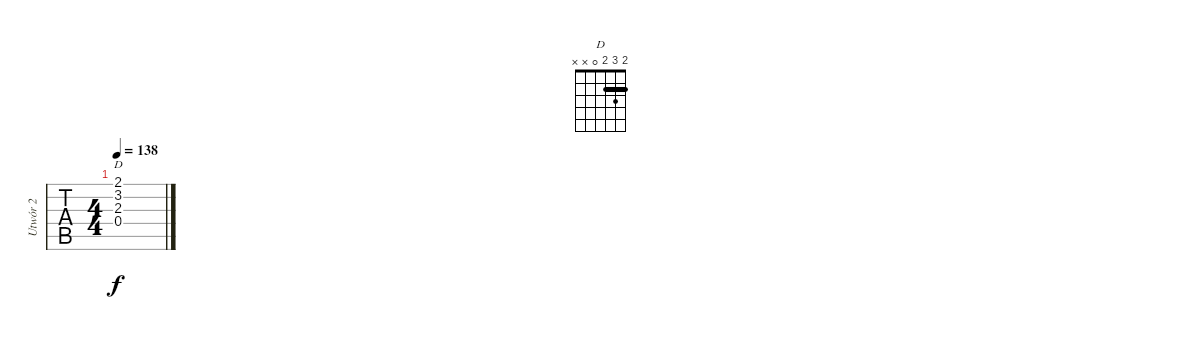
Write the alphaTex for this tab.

\track ("Utwór 2" "Utwór 2") {instrument acousticguitarsteel}
\staff {tabs}
\tuning (E4 B3 G3 D3 A2 E2) {hide}
\chord ("D" 2 3 2 0 x x) {barre 2}
\ts (4 4)
\tempo 138
\clef g2
\ks c
(2.1 3.2 2.3 0.4).1{ch "D" dy f}
